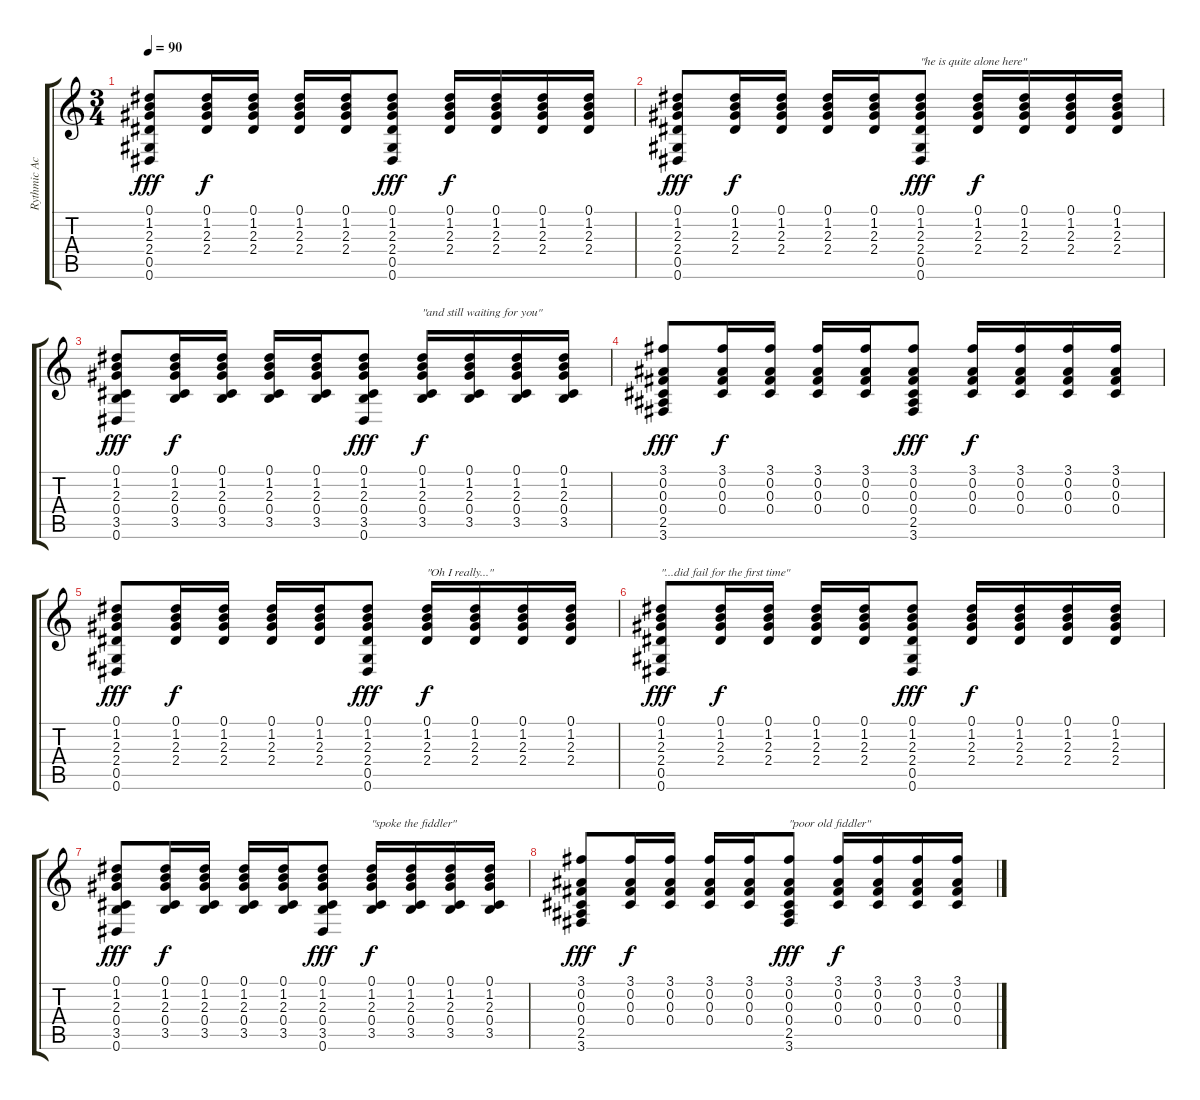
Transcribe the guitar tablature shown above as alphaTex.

\track ("Rythmic Acoustic Guitar" "Rythmic Ac") {instrument acousticguitarnylon}
\staff {score tabs}
\tuning (Eb4 Bb3 Gb3 Db3 Ab2 Eb2) {hide}
\ts (3 4)
\tempo 90
\clef g2
\ks c
(0.1 1.2 2.3 2.4 0.5 0.6).8{dy fff} (0.1 1.2 2.3 2.4).16{dy f} (0.1 1.2 2.3 2.4).16 (0.1 1.2 2.3 2.4).16 (0.1 1.2 2.3 2.4).16 (0.1 1.2 2.3 2.4 0.5 0.6).8{dy fff} (0.1 1.2 2.3 2.4).16{dy f} (0.1 1.2 2.3 2.4).16 (0.1 1.2 2.3 2.4).16 (0.1 1.2 2.3 2.4).16 |
(0.1 1.2 2.3 2.4 0.5 0.6).8{dy fff} (0.1 1.2 2.3 2.4).16{dy f} (0.1 1.2 2.3 2.4).16 (0.1 1.2 2.3 2.4).16 (0.1 1.2 2.3 2.4).16 (0.1 1.2 2.3 2.4 0.5 0.6).8{txt "\"he is quite alone here\"" dy fff} (0.1 1.2 2.3 2.4).16{dy f} (0.1 1.2 2.3 2.4).16 (0.1 1.2 2.3 2.4).16 (0.1 1.2 2.3 2.4).16 |
(0.1 1.2 2.3 0.4 3.5 0.6).8{dy fff} (0.1 1.2 2.3 0.4 3.5).16{dy f} (0.1 1.2 2.3 0.4 3.5).16 (0.1 1.2 2.3 0.4 3.5).16 (0.1 1.2 2.3 0.4 3.5).16 (0.1 1.2 2.3 0.4 3.5 0.6).8{dy fff} (0.1 1.2 2.3 0.4 3.5).16{txt "\"and still waiting for you\"" dy f} (0.1 1.2 2.3 0.4 3.5).16 (0.1 1.2 2.3 0.4 3.5).16 (0.1 1.2 2.3 0.4 3.5).16 |
(3.1 0.2 0.3 0.4 2.5 3.6).8{dy fff} (3.1 0.2 0.3 0.4).16{dy f} (3.1 0.2 0.3 0.4).16 (3.1 0.2 0.3 0.4).16 (3.1 0.2 0.3 0.4).16 (3.1 0.2 0.3 0.4 2.5 3.6).8{dy fff} (3.1 0.2 0.3 0.4).16{dy f} (3.1 0.2 0.3 0.4).16 (3.1 0.2 0.3 0.4).16 (3.1 0.2 0.3 0.4).16 |
(0.1 1.2 2.3 2.4 0.5 0.6).8{dy fff} (0.1 1.2 2.3 2.4).16{dy f} (0.1 1.2 2.3 2.4).16 (0.1 1.2 2.3 2.4).16 (0.1 1.2 2.3 2.4).16 (0.1 1.2 2.3 2.4 0.5 0.6).8{dy fff} (0.1 1.2 2.3 2.4).16{txt "\"Oh I really...\"" dy f} (0.1 1.2 2.3 2.4).16 (0.1 1.2 2.3 2.4).16 (0.1 1.2 2.3 2.4).16 |
(0.1 1.2 2.3 2.4 0.5 0.6).8{txt "\"...did fail for the first time\"" dy fff} (0.1 1.2 2.3 2.4).16{dy f} (0.1 1.2 2.3 2.4).16 (0.1 1.2 2.3 2.4).16 (0.1 1.2 2.3 2.4).16 (0.1 1.2 2.3 2.4 0.5 0.6).8{dy fff} (0.1 1.2 2.3 2.4).16{dy f} (0.1 1.2 2.3 2.4).16 (0.1 1.2 2.3 2.4).16 (0.1 1.2 2.3 2.4).16 |
(0.1 1.2 2.3 0.4 3.5 0.6).8{dy fff} (0.1 1.2 2.3 0.4 3.5).16{dy f} (0.1 1.2 2.3 0.4 3.5).16 (0.1 1.2 2.3 0.4 3.5).16 (0.1 1.2 2.3 0.4 3.5).16 (0.1 1.2 2.3 0.4 3.5 0.6).8{dy fff} (0.1 1.2 2.3 0.4 3.5).16{txt "\"spoke the fiddler\"" dy f} (0.1 1.2 2.3 0.4 3.5).16 (0.1 1.2 2.3 0.4 3.5).16 (0.1 1.2 2.3 0.4 3.5).16 |
(3.1 0.2 0.3 0.4 2.5 3.6).8{dy fff} (3.1 0.2 0.3 0.4).16{dy f} (3.1 0.2 0.3 0.4).16 (3.1 0.2 0.3 0.4).16 (3.1 0.2 0.3 0.4).16 (3.1 0.2 0.3 0.4 2.5 3.6).8{txt "\"poor old fiddler\"" dy fff} (3.1 0.2 0.3 0.4).16{dy f} (3.1 0.2 0.3 0.4).16 (3.1 0.2 0.3 0.4).16 (3.1 0.2 0.3 0.4).16
